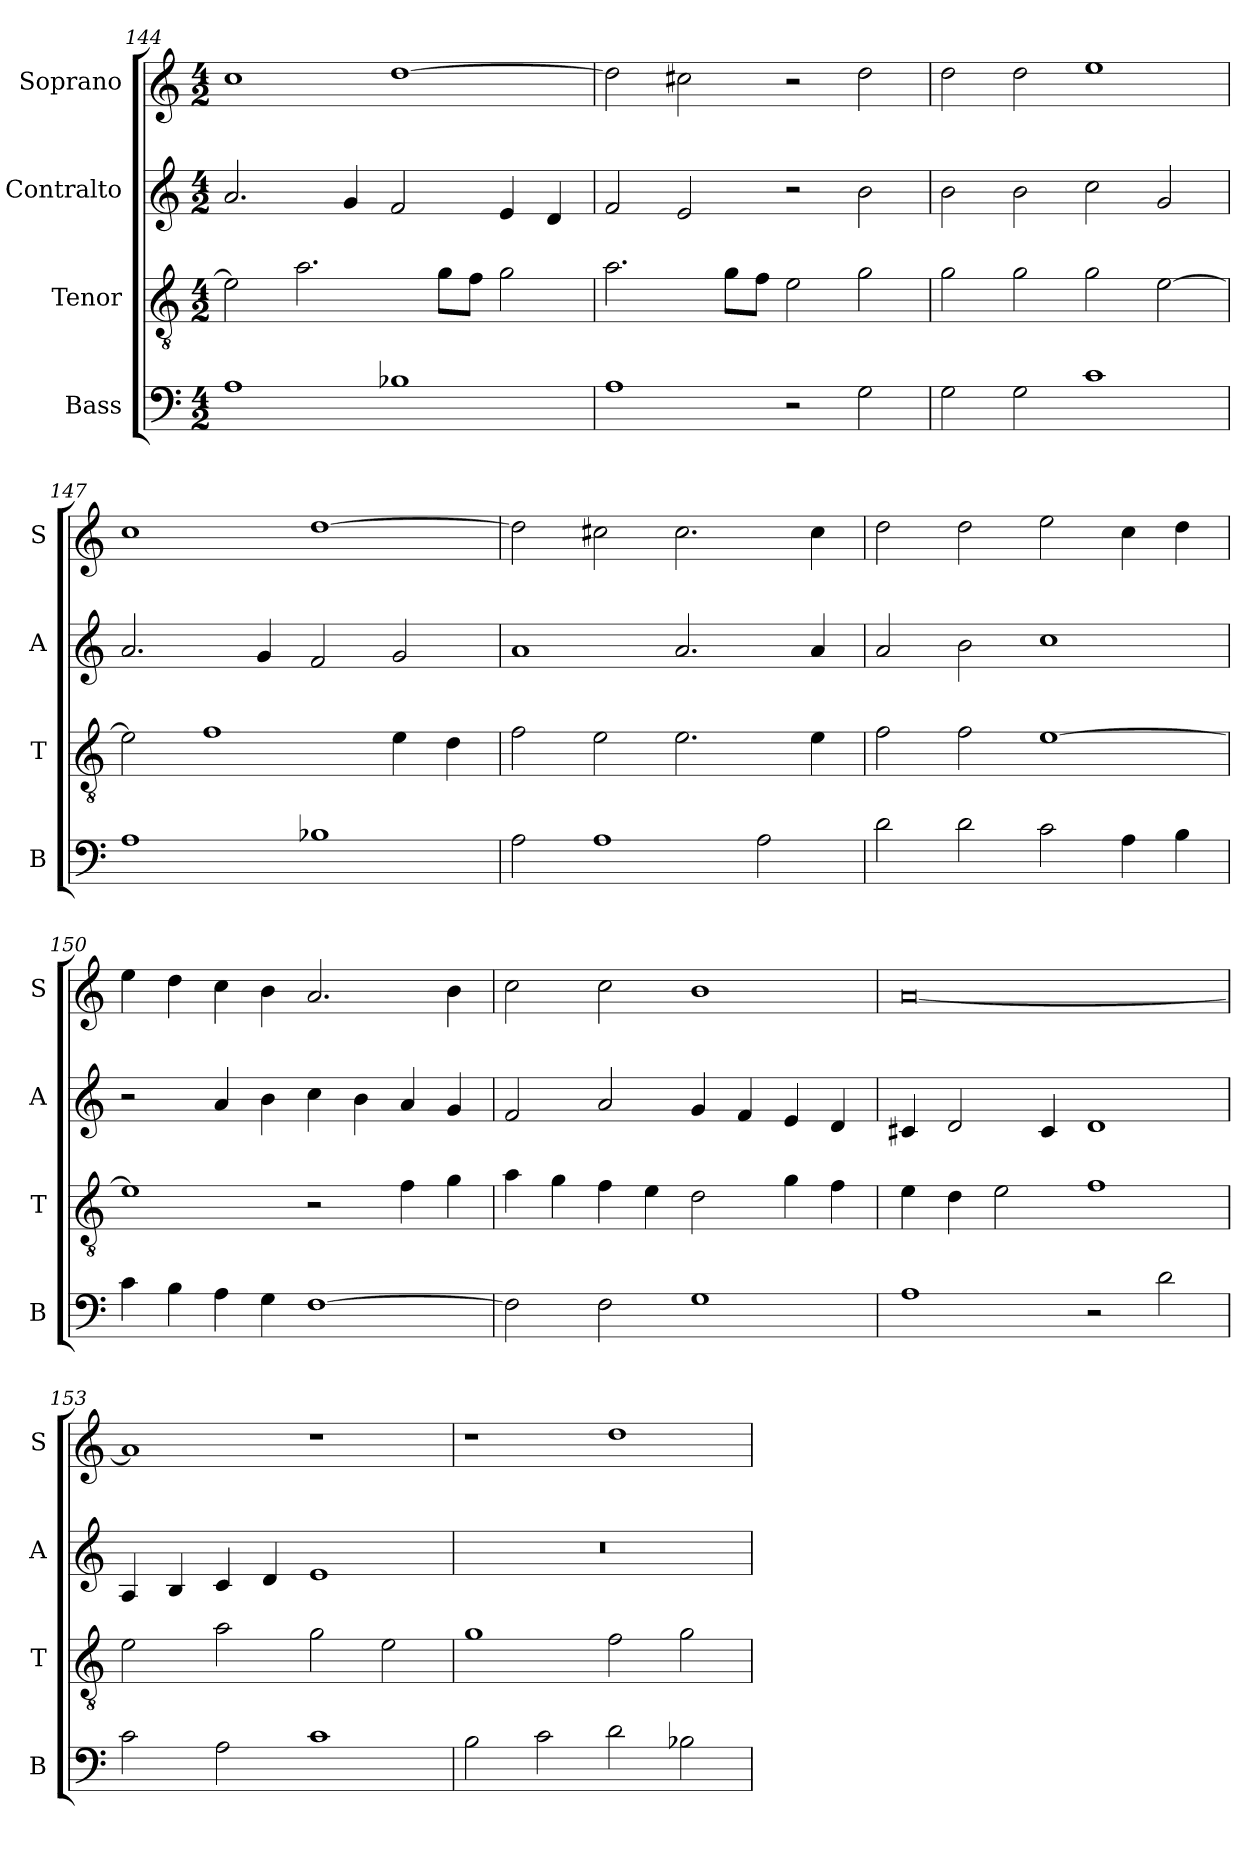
**kern	**kern	**kern	**kern
*part4	*part3	*part2	*part1
*staff4	*staff3	*staff2	*staff1
*I"Bass	*I"Tenor	*I"Contralto	*I"Soprano
*I'B	*I'T	*I'A	*I'S
*clefF4	*clefGv2	*clefG2	*clefG2
*k[]	*k[]	*k[]	*k[]
*D:dor	*D:dor	*D:dor	*D:dor
*M4/2	*M4/2	*M4/2	*M4/2
=144	=144	=144	=144
1A	2e]	2.a	1cc
.	2.a	.	.
.	.	4g	.
1B-X	.	2f	[1dd
.	8g\L	.	.
.	8f\J	.	.
.	2g	4e	.
.	.	4d	.
=145	=145	=145	=145
1A	2.a	2f	2dd]
.	.	2e	2cc#X
.	8g\L	.	.
.	8f\J	.	.
2r	2e	2r	2r
2G	2g	2b	2dd
=146	=146	=146	=146
2G	2g	2b	2dd
2G	2g	2b	2dd
1c	2g	2cc	1ee
.	[2e	2g	.
=147	=147	=147	=147
1A	2e]	2.a	1cc
.	1f	.	.
.	.	4g	.
1B-X	.	2f	[1dd
.	4e	2g	.
.	4d	.	.
=148	=148	=148	=148
2A	2f	1a	2dd]
1A	2e	.	2cc#X
.	2.e	2.a	2.cc#
2A	.	.	.
.	4e	4a	4cc#
=149	=149	=149	=149
2d	2f	2a	2dd
2d	2f	2b	2dd
2c	[1e	1cc	2ee
4A	.	.	4cc
4B	.	.	4dd
=150	=150	=150	=150
4c	1e]	2r	4ee
4B	.	.	4dd
4A	.	4a	4cc
4G	.	4b	4b
[1F	2r	4cc	2.a
.	.	4b	.
.	4f	4a	.
.	4g	4g	4b
=151	=151	=151	=151
2F]	4a	2f	2cc
.	4g	.	.
2F	4f	2a	2cc
.	4e	.	.
1G	2d	4g	1b
.	.	4f	.
.	4g	4e	.
.	4f	4d	.
=152	=152	=152	=152
1A	4e	4c#X	[0a
.	4d	2d	.
.	2e	.	.
.	.	4c#	.
2r	1f	1d	.
2d	.	.	.
=153	=153	=153	=153
2c	2e	4A	1a]
.	.	4B	.
2A	2a	4c	.
.	.	4d	.
1c	2g	1e	1r
.	2e	.	.
=154	=154	=154	=154
2B	1g	0r	1r
2c	.	.	.
2d	2f	.	1dd
2B-X	2g	.	.
=	=	=	=
*-	*-	*-	*-
